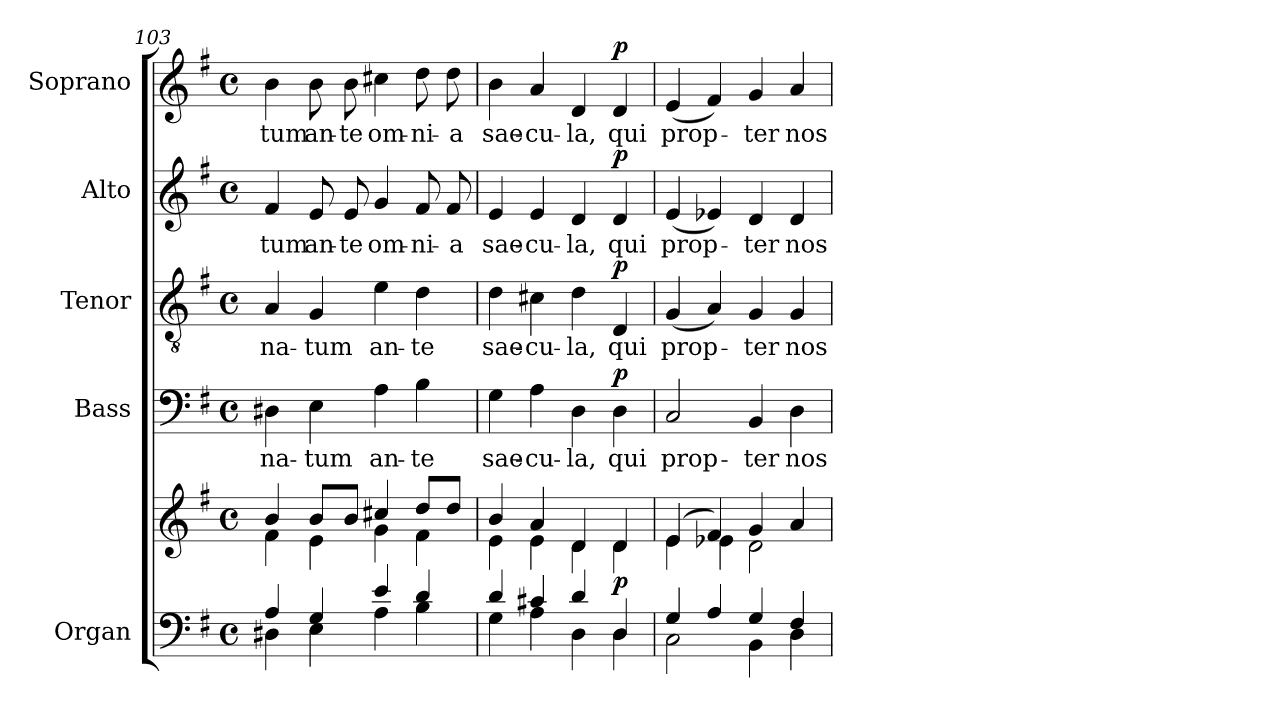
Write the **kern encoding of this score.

**kern	**kern	**dynam	**kern	**text	**dynam	**kern	**text	**dynam	**kern	**text	**dynam	**kern	**text	**dynam
*part5	*part5	*part5	*part4	*part4	*part4	*part3	*part3	*part3	*part2	*part2	*part2	*part1	*part1	*part1
*staff6	*staff5	*staff5/6	*staff4	*staff4	*staff4	*staff3	*staff3	*staff3	*staff2	*staff2	*staff2	*staff1	*staff1	*staff1
*I"Organ	*	*	*I"Bass	*	*	*I"Tenor	*	*	*I"Alto	*	*	*I"Soprano	*	*
*I'Org.	*	*	*I'B.	*	*	*I'T.	*	*	*I'A.	*	*	*I'S.	*	*
*clefF4	*clefG2	*	*clefF4	*	*	*clefGv2	*	*	*clefG2	*	*	*clefG2	*	*
*k[f#]	*k[f#]	*	*k[f#]	*	*	*k[f#]	*	*	*k[f#]	*	*	*k[f#]	*	*
*G:	*G:	*	*G:	*	*	*G:	*	*	*G:	*	*	*G:	*	*
*M4/4	*M4/4	*	*M4/4	*	*	*M4/4	*	*	*M4/4	*	*	*M4/4	*	*
*met(c)	*met(c)	*	*met(c)	*	*	*met(c)	*	*	*met(c)	*	*	*met(c)	*	*
=103	=103	=103	=103	=103	=103	=103	=103	=103	=103	=103	=103	=103	=103	=103
*^	*^	*	*	*	*	*	*	*	*	*	*	*	*	*
!	!	!	!	!	!	!LO:LY:b	!	!	!LO:LY:b	!	!	!LO:LY:b	!	!	!LO:LY:b	!
4A/	4D#X\	4b/	4f#\	.	4D#X\	na-	.	4A/	na-	.	4f#/	-tum	.	4b\	-tum	.
!	!	!	!	!	!	!LO:LY:b	!	!	!LO:LY:b	!	!	!LO:LY:b	!	!	!LO:LY:b	!
4G/	4E\	8b/L	4e\	.	4E\	-tum	.	4G/	-tum	.	8e/	an-	.	8b\	an-	.
!	!	!	!	!	!	!	!	!	!	!	!	!LO:LY:b	!	!	!LO:LY:b	!
.	.	8b/J	.	.	.	.	.	.	.	.	8e/	-te	.	8b\	-te	.
!	!	!	!	!	!	!LO:LY:b	!	!	!LO:LY:b	!	!	!LO:LY:b	!	!	!LO:LY:b	!
4e/	4A\	4cc#X/	4g\	.	4A\	an-	.	4e\	an-	.	4g/	om-	.	4cc#X\	om-	.
!	!	!	!	!	!	!LO:LY:b	!	!	!LO:LY:b	!	!	!LO:LY:b	!	!	!LO:LY:b	!
4d/	4B\	8dd/L	4f#\	.	4B\	-te	.	4d\	-te	.	8f#/	-ni-	.	8dd\	-ni-	.
!	!	!	!	!	!	!	!	!	!	!	!	!LO:LY:b	!	!	!LO:LY:b	!
.	.	8dd/J	.	.	.	.	.	.	.	.	8f#/	-a	.	8dd\	-a	.
!!LO:PB:g=z
=104	=104	=104	=104	=104	=104	=104	=104	=104	=104	=104	=104	=104	=104	=104	=104	=104
!	!	!	!	!	!	!LO:LY:b	!	!	!LO:LY:b	!	!	!LO:LY:b	!	!	!LO:LY:b	!
4d/	4G\	4b/	4e\	.	4G\	sae-	.	4d\	sae-	.	4e/	sae-	.	4b\	sae-	.
!	!	!	!	!	!	!LO:LY:b	!	!	!LO:LY:b	!	!	!LO:LY:b	!	!	!LO:LY:b	!
4c#X/	4A\	4a/	4e\	.	4A\	-cu-	.	4c#X\	-cu-	.	4e/	-cu-	.	4a/	-cu-	.
!	!	!	!	!	!	!LO:LY:b	!	!	!LO:LY:b	!	!	!LO:LY:b	!	!	!LO:LY:b	!
4d/	4D\	4d/	4d\	.	4D\	-la,	.	4d\	-la,	.	4d/	-la,	.	4d/	-la,	.
!	!	!	!	!LO:DY:b	!	!LO:LY:b	!LO:DY:a	!	!LO:LY:b	!LO:DY:a	!	!LO:LY:b	!LO:DY:a	!	!LO:LY:b	!LO:DY:a
4D/	4D\	4d/	4d\	p	4D\	qui	p	4D/	qui	p	4d/	qui	p	4d/	qui	p
=105	=105	=105	=105	=105	=105	=105	=105	=105	=105	=105	=105	=105	=105	=105	=105	=105
!	!	!	!	!	!	!LO:LY:b	!	!	!LO:LY:b	!	!	!LO:LY:b	!	!	!LO:LY:b	!
4G/	2C\	(>4e/	4e\	.	2C/	prop-	.	(<4G/	prop-	.	(<4e/	prop-	.	(<4e/	prop-	.
4A/	.	4f#/)	4e-X\	.	.	.	.	4A/)	.	.	4e-X/)	.	.	4f#/)	.	.
!	!	!	!	!	!	!LO:LY:b	!	!	!LO:LY:b	!	!	!LO:LY:b	!	!	!LO:LY:b	!
4G/	4BB\	4g/	2d\	.	4BB/	-ter	.	4G/	-ter	.	4d/	-ter	.	4g/	-ter	.
!	!	!	!	!	!	!LO:LY:b	!	!	!LO:LY:b	!	!	!LO:LY:b	!	!	!LO:LY:b	!
4F#/	4D\	4a/	.	.	4D\	nos	.	4G/	nos	.	4d/	nos	.	4a/	nos	.
*v	*v	*	*	*	*	*	*	*	*	*	*	*	*	*	*	*
*	*v	*v	*	*	*	*	*	*	*	*	*	*	*	*	*
=	=	=	=	=	=	=	=	=	=	=	=	=	=	=
*-	*-	*-	*-	*-	*-	*-	*-	*-	*-	*-	*-	*-	*-	*-
